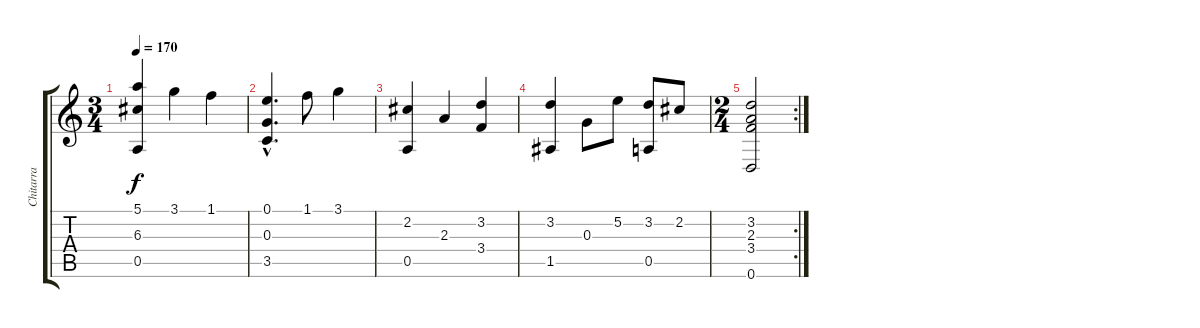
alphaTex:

\track ("Chitarra" "Chitarra") {instrument acousticguitarnylon}
\staff {score tabs}
\tuning (E4 B3 G3 D3 A2 D2) {hide}
\ts (3 4)
\tempo 170
\clef g2
\ks c
(5.1 6.3 0.5).4{dy f} 3.1.4 1.1.4 |
(0.1{hac} 0.3{hac} 3.5{hac}).4{d} 1.1.8 3.1.4 |
(2.2 0.5).4 2.3.4 (3.2 3.4).4 |
(3.2 1.5).4 0.3.8 5.2.8 (3.2 0.5).8 2.2.8 |
\rc 2
\ts (2 4)
(3.2 2.3 3.4 0.6).2
